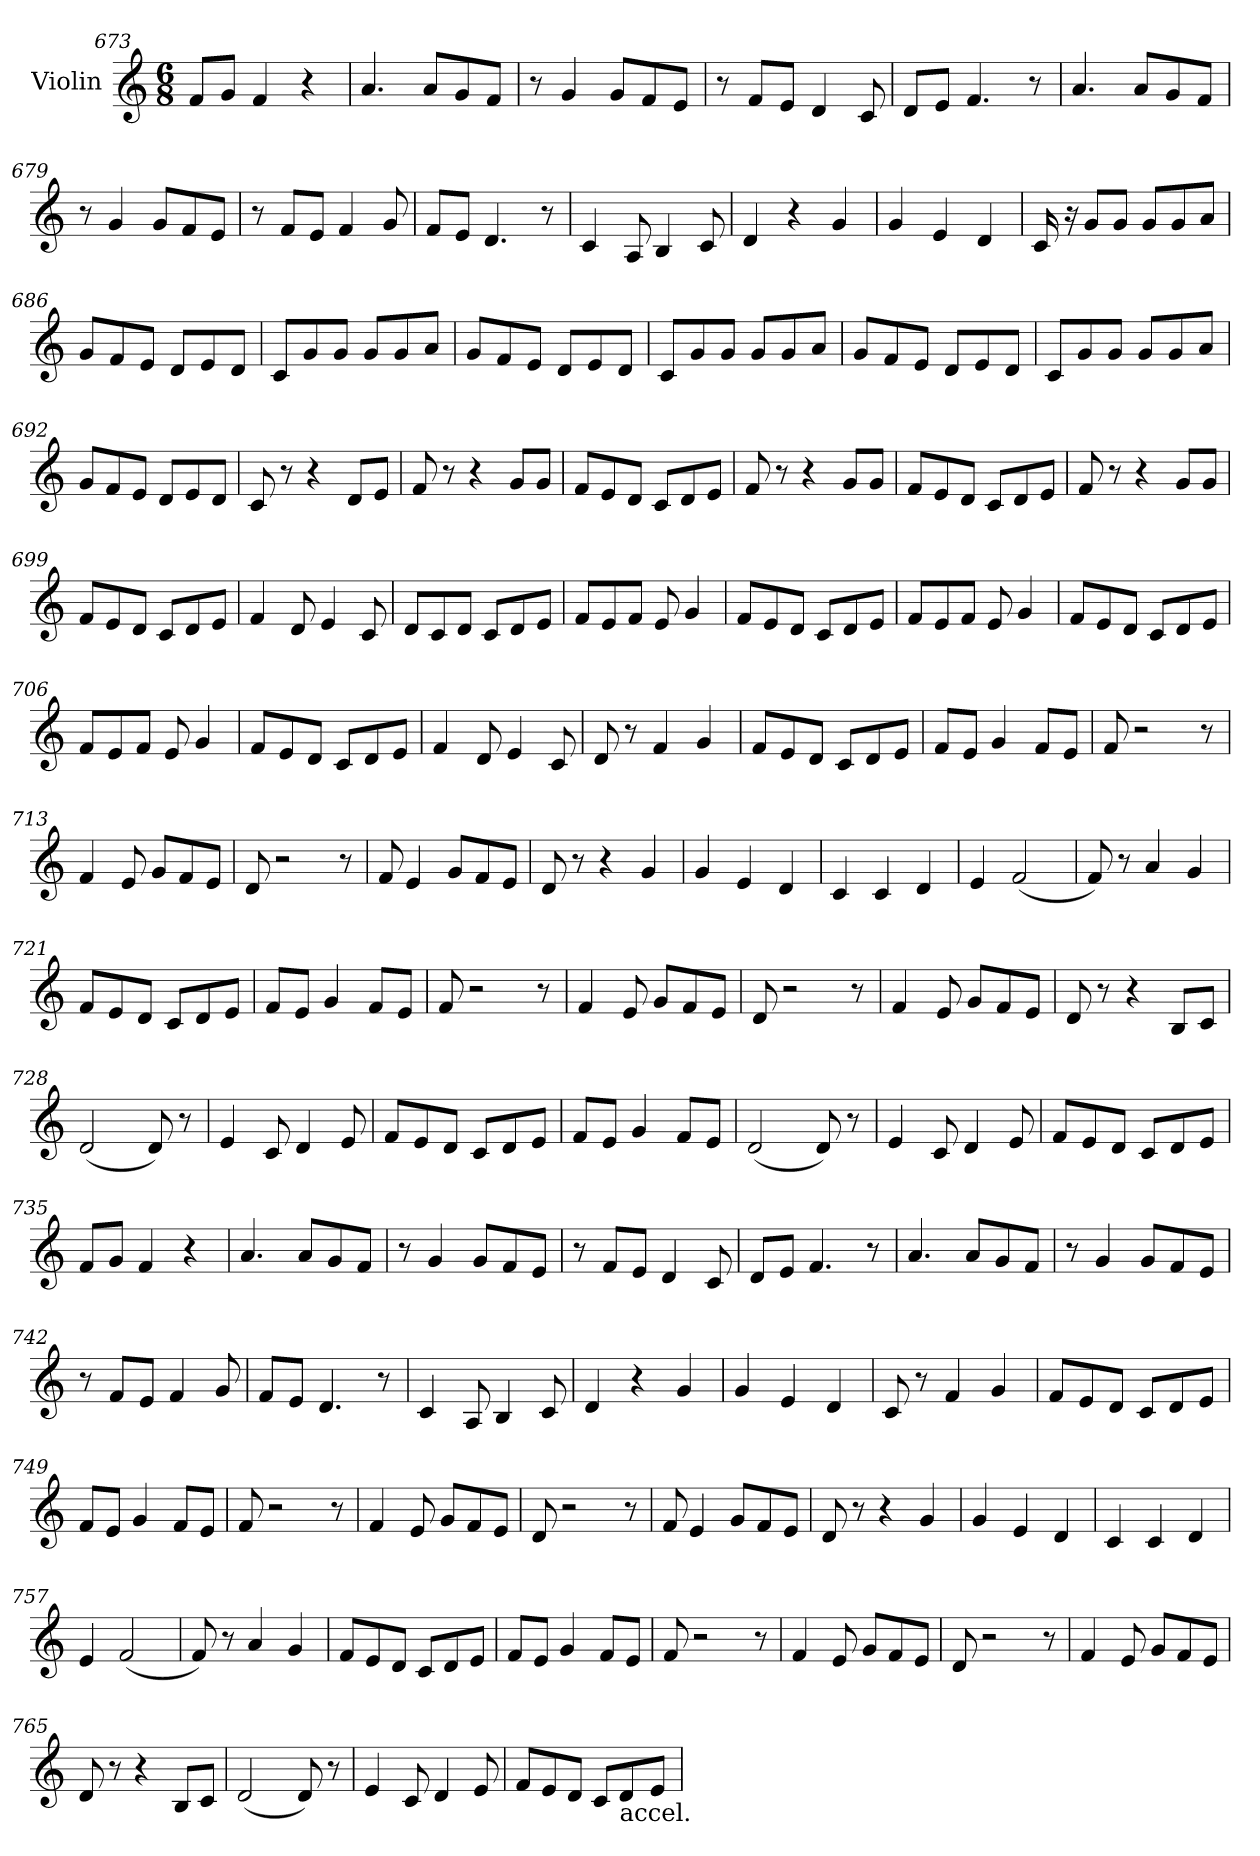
**kern
*part1
*staff1
*I"Violin
*clefG2
*k[]
*C:
*M6/8
=673
8f/L
8g/J
4f/
4r
=674
4.a/
8a/L
8g/
8f/J
!!LO:PB:g=z
=675
8r
4g/
8g/L
8f/
8e/J
=676
8r
8f/L
8e/J
4d/
8c/
!!LO:PB:g=z
=677
8d/L
8e/J
4.f/
8r
=678
4.a/
8a/L
8g/
8f/J
=679
8r
4g/
8g/L
8f/
8e/J
=680
8r
8f/L
8e/J
4f/
8g/
!!LO:PB:g=z
=681
8f/L
8e/J
4.d/
8r
=682
4c/
8A/
4B/
8c/
=683
4d/
4r
4g/
=684
4g/
4e/
4d/
=685
16c/
16r
8g/L
8g/J
8g/L
8g/
8a/J
!!LO:PB:g=z
=686
8g/L
8f/
8e/J
8d/L
8e/
8d/J
=687
8c/L
8g/
8g/J
8g/L
8g/
8a/J
!!LO:PB:g=z
=688
8g/L
8f/
8e/J
8d/L
8e/
8d/J
=689
8c/L
8g/
8g/J
8g/L
8g/
8a/J
=690
8g/L
8f/
8e/J
8d/L
8e/
8d/J
!!LO:PB:g=z
=691
8c/L
8g/
8g/J
8g/L
8g/
8a/J
=692
8g/L
8f/
8e/J
8d/L
8e/
8d/J
!!LO:PB:g=z
=693
8c/
8r
4r
8d/L
8e/J
=694
8f/
8r
4r
8g/L
8g/J
=695
8f/L
8e/
8d/J
8c/L
8d/
8e/J
!!LO:PB:g=z
=696
8f/
8r
4r
8g/L
8g/J
=697
8f/L
8e/
8d/J
8c/L
8d/
8e/J
!!LO:PB:g=z
=698
8f/
8r
4r
8g/L
8g/J
=699
8f/L
8e/
8d/J
8c/L
8d/
8e/J
=700
4f/
8d/
4e/
8c/
!!LO:PB:g=z
=701
8d/L
8c/
8d/J
8c/L
8d/
8e/J
=702
8f/L
8e/
8f/J
8e/
4g/
!!LO:PB:g=z
=703
8f/L
8e/
8d/J
8c/L
8d/
8e/J
=704
8f/L
8e/
8f/J
8e/
4g/
=705
8f/L
8e/
8d/J
8c/L
8d/
8e/J
!!LO:PB:g=z
=706
8f/L
8e/
8f/J
8e/
4g/
=707
8f/L
8e/
8d/J
8c/L
8d/
8e/J
!!LO:PB:g=z
=708
4f/
8d/
4e/
8c/
=709
8d/
8r
4f/
4g/
=710
8f/L
8e/
8d/J
8c/L
8d/
8e/J
=711
8f/L
8e/J
4g/
8f/L
8e/J
!!LO:PB:g=z
=712
8f/
2r
8r
=713
4f/
8e/
8g/L
8f/
8e/J
!!LO:PB:g=z
=714
8d/
2r
8r
=715
8f/
4e/
8g/L
8f/
8e/J
=716
8d/
8r
4r
4g/
=717
4g/
4e/
4d/
!!LO:PB:g=z
=718
4c/
4c/
4d/
=719
4e/
(2f/
=720
8f/)
8r
4a/
4g/
!!LO:PB:g=z
=721
8f/L
8e/
8d/J
8c/L
8d/
8e/J
=722
8f/L
8e/J
4g/
8f/L
8e/J
=723
8f/
2r
8r
=724
4f/
8e/
8g/L
8f/
8e/J
!!LO:PB:g=z
=725
8d/
2r
8r
=726
4f/
8e/
8g/L
8f/
8e/J
=727
8d/
8r
4r
8B/L
8c/J
=728
(2d/
8d/)
8r
=729
4e/
8c/
4d/
8e/
!!LO:PB:g=z
=730
8f/L
8e/
8d/J
8c/L
8d/
8e/J
=731
8f/L
8e/J
4g/
8f/L
8e/J
=732
(2d/
8d/)
8r
!!LO:PB:g=z
=733
4e/
8c/
4d/
8e/
=734
8f/L
8e/
8d/J
8c/L
8d/
8e/J
=735
8f/L
8g/J
4f/
4r
!!LO:PB:g=z
=736
4.a/
8a/L
8g/
8f/J
=737
8r
4g/
8g/L
8f/
8e/J
=738
8r
8f/L
8e/J
4d/
8c/
!!LO:PB:g=z
=739
8d/L
8e/J
4.f/
8r
=740
4.a/
8a/L
8g/
8f/J
=741
8r
4g/
8g/L
8f/
8e/J
!!LO:PB:g=z
=742
8r
8f/L
8e/J
4f/
8g/
=743
8f/L
8e/J
4.d/
8r
=744
4c/
8A/
4B/
8c/
!!LO:PB:g=z
=745
4d/
4r
4g/
=746
4g/
4e/
4d/
=747
8c/
8r
4f/
4g/
!!LO:PB:g=z
=748
8f/L
8e/
8d/J
8c/L
8d/
8e/J
=749
8f/L
8e/J
4g/
8f/L
8e/J
=750
8f/
2r
8r
!!LO:PB:g=z
=751
4f/
8e/
8g/L
8f/
8e/J
=752
8d/
2r
8r
=753
8f/
4e/
8g/L
8f/
8e/J
!!LO:PB:g=z
=754
8d/
8r
4r
4g/
=755
4g/
4e/
4d/
=756
4c/
4c/
4d/
=757
4e/
(2f/
!!LO:PB:g=z
=758
8f/)
8r
4a/
4g/
=759
8f/L
8e/
8d/J
8c/L
8d/
8e/J
=760
8f/L
8e/J
4g/
8f/L
8e/J
!!LO:PB:g=z
=761
8f/
2r
8r
=762
4f/
8e/
8g/L
8f/
8e/J
=763
8d/
2r
8r
!!LO:PB:g=z
=764
4f/
8e/
8g/L
8f/
8e/J
=765
8d/
8r
4r
8B/L
8c/J
=766
(2d/
8d/)
8r
!!LO:PB:g=z
=767
4e/
8c/
4d/
8e/
=768
8f/L
8e/
8d/J
8c/L
!LO:TX:b:t=accel.
8d/
8e/J
=
*-
